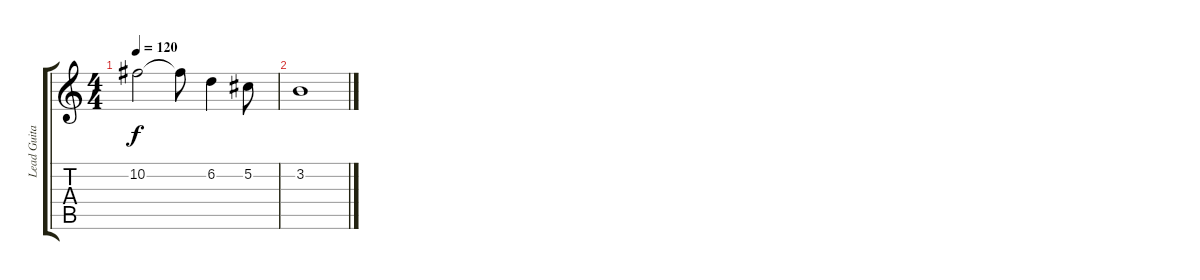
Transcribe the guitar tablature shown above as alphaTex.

\track ("Lead Guitar 1" "Lead Guita") {instrument acousticguitarnylon}
\staff {score tabs}
\tuning (Db4 Ab3 E3 B2 Gb2 Db2) {hide}
\ts (4 4)
\tempo 120
\clef g2
\ks c
10.2.2{dy f} 10.2{t}.8 6.2.4 5.2.8 |
3.2.1
